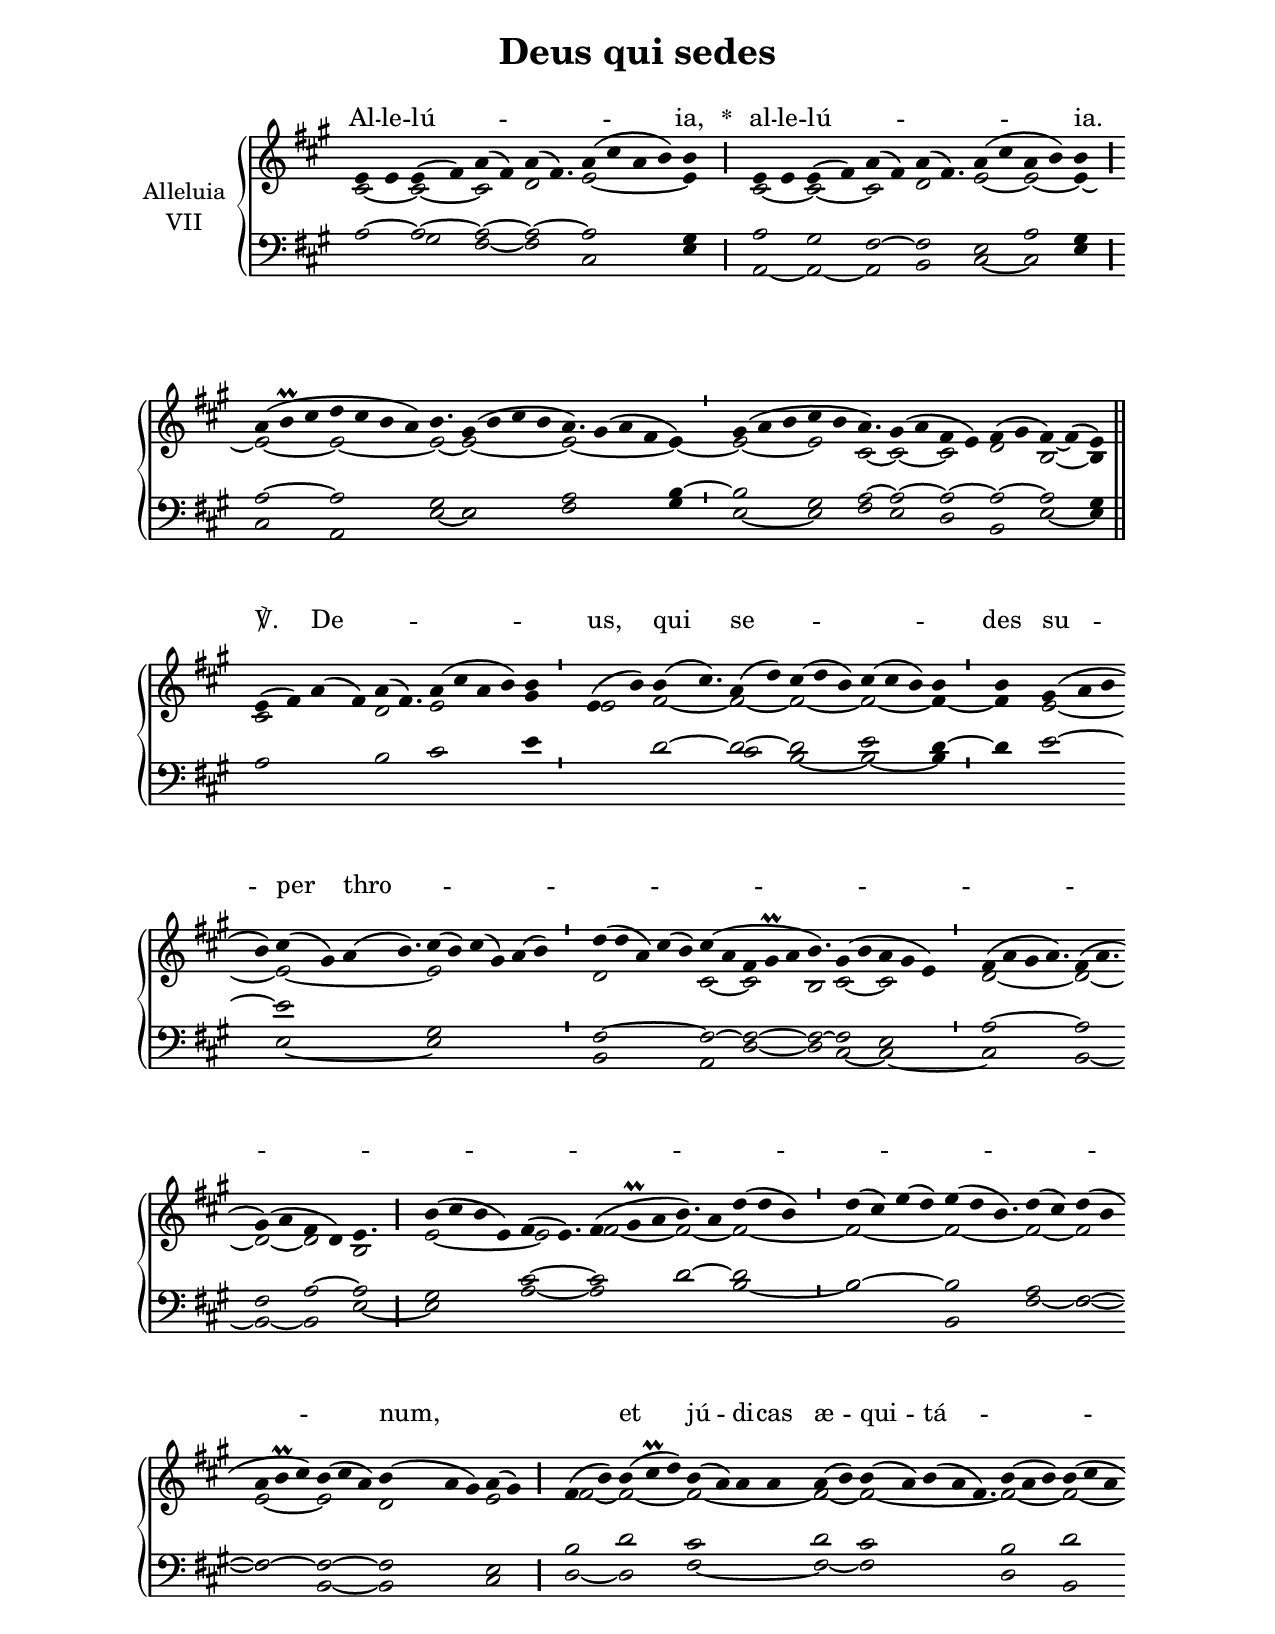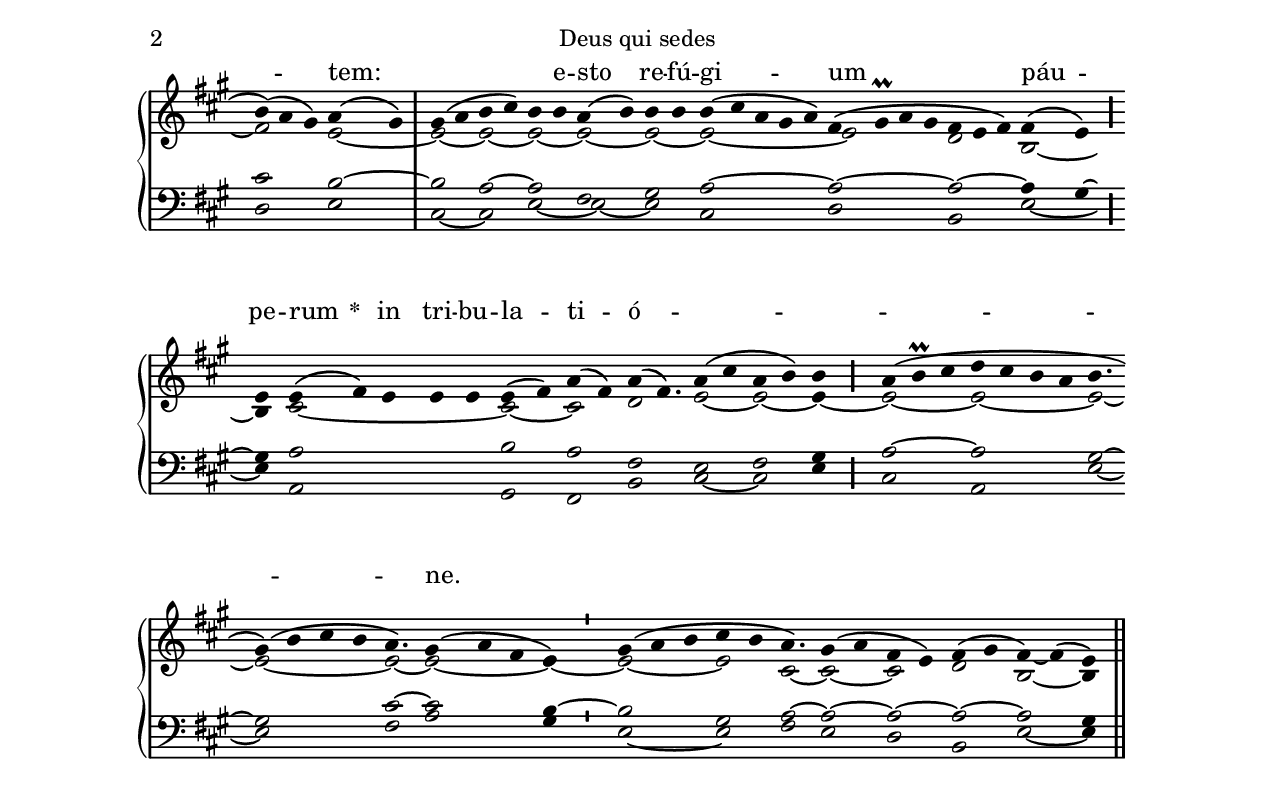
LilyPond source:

\version "2.18"
\include "gregorian.ly"
\include "noh2.ily"


%Page reference: page ii.150
%(volume.page)

global = {
 \key e \mixolydian
 \cadenzaOn 
}

\header {
  title = \markup \center-column {"Deus qui sedes" \vspace #1 }
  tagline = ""
  composer = ""
}

\paper {
 #(include-special-characters)
  oddHeaderMarkup = \markup \fill-line {
    \line {}
    \center-column {
      \on-the-fly #first-page     " "
      \on-the-fly #not-first-page "Deus qui sedes"
    }
    \line { \on-the-fly #print-page-number-check-first \fromproperty #'page:page-number-string }
  }
  evenHeaderMarkup = \markup \fill-line {
    \line { \on-the-fly #print-page-number-check-first \fromproperty #'page:page-number-string }
    \center-column { "Deus qui sedes" }
    \line {}
  }
}

chantText = \lyricmode {
Al -- le -- lú -- _ _ _ ia, 
\set stanza = " * " 
al -- le -- lú -- _ _ _ ia. 
_ _ _ _ _ _ _ ℣. 
De -- _ _ _ us, qui se -- _ _ _ des su -- per thro -- _ _ _ _ _ _ _ _ _ _ _ _ 
_ _ _ _ _ _ _ _ _ num, _ _ 
et jú -- di -- cas æ -- qui -- tá -- _ _ tem: _ _ 
e -- sto re -- fú -- gi -- um páu -- pe -- rum 
\set stanza = " * " 
in tri -- bu -- la -- ti -- ó -- _ _ _ ne. 
_ _ _ _ _ _ _ }

chantMusic = {
\tieDown   e'4 e'4 e'4 ( fis'4) a'4 ( fis'4) a'4 ( fis'4.) a'4 ( cis''4 a'4 b'4) b'4 \divisioMaior
 e'4 e'4 e'4 ( fis'4) a'4 ( fis'4) a'4 ( fis'4.) a'4 ( cis''4 a'4 b'4) b'4 \divisioMaior \forceBreak

 a'4 ( b'\prall cis''4 d''4 cis''4 b'4 a'4) b'4. gis'4 ( b'4 cis''4 b'4 a'4.) gis'4 ( a'4 fis'4 e'4) \divisioMinima
 gis'4 ( a'4 b'4 cis''4 b'4 a'4.) gis'4 ( a'4 fis'4 e'4) fis'4 ( gis'4 fis'4) ~ fis'4 ( e'4) \finalis \forceBreak

 e'4 ( fis'4) a'4 ( fis'4) a'4 ( fis'4.) a'4 ( cis''4 a'4 b'4) b'4 \divisioMinima
 e'4 ( b'4) b'4 ( cis''4.) a'4 ( d''4) cis''4 ( d''4 b'4) cis''4 ( cis''4 b'4) b'4 \divisioMinima
 b'4 gis'4 ( a'4 b'4 \forceBreak
) b'4 cis''4 ( gis'4) a'4 ( b'4.) cis''4 ( b'4) cis''4 ( gis'4) a'4 ( b'4) \divisioMinima
 d''4 ( d''4 a'4) cis''4 ( b'4) cis''4 ( a'4 fis'4 gis'\prall a'4 b'4.) gis'4 ( b'4 a'4 gis'4 e'4) \divisioMinima
 fis'4 ( a'4 gis'4 a'4.) fis'4 ( a'4. \forceBreak
) gis'4 ( a'4 fis'4 d'4) e'4. \divisioMaior
 b'4 ( cis''4 b'4 e'4) fis'4 ( e'4.) fis'4 ( gis'\prall a'4 b'4.) a'4 d''4 ( d''4 b'4) \divisioMinima
 d''4 ( cis''4) e''4 ( d''4) e''4 ( d''4 b'4.) d''4 ( cis''4) d''4 ( b'4 \forceBreak
 a'4 b'\prall cis''4) b'4 ( cis''4 a'4) b'4 ( a'4 gis'4) a'4 ( gis'4) \divisioMaior
 fis'4 ( b'4) b'4 ( cis''\prall d''4) b'4 ( a'4) a'4 a'4 a'4 ( b'4) b'4 ( a'4) b'4 ( a'4 fis'4.) b'4 ( a'4 b'4) b'4 ( cis''4 a'4 \forceBreak
) b'4 ( a'4 gis'4) a'4 ( gis'4) \divisioMaxima
 gis'4 ( a'4 b'4 cis''4) b'4 b'4 a'4 ( b'4) b'4 b'4 b'4 ( cis''4 a'4 gis'4 a'4) fis'4 ( gis'\prall a'4 gis'4 fis'4 e'4 fis'4) fis'4 ( e'4) \divisioMaior \forceBreak

 e'4 e'4 ( fis'4) e'4 e'4 e'4 e'4 ( fis'4) a'4 ( fis'4) a'4 ( fis'4.) a'4 ( cis''4 a'4 b'4) b'4 \divisioMaior
 a'4 ( b'\prall cis''4 d''4 cis''4 b'4 a'4 b'4. \forceBreak
) gis'4 ( b'4 cis''4 b'4 a'4.) gis'4 ( a'4 fis'4 e'4) \divisioMinima
 gis'4 ( a'4 b'4 cis''4 b'4 a'4.) gis'4 ( a'4 fis'4 e'4) fis'4 ( gis'4 fis'4) ~ fis'4 ( e'4) \finalis

}

altoMusic = {
cis'2 ~ cis'2 ~ cis'2 d'2*5/4 e'2*4/2 ~ e'4 \divisioMaior
cis'2 ~ cis'2 ~ cis'2 d'2*5/4 e'2 ~ e'2 ~ e'4 ~ \divisioMaior
e'2*3/2 ~ e'2*4/2 ~ e'2*3/4 ~ e'2*4/2 ~ e'2*9/4 ~ e'4 ~ \divisioMinima
e'2*3/2 ~ e'2 cis'2*3/4 ~ cis'2 ~ cis'2 d'2 b2 ~ b4 \finalis
cis'2*4/2 d'2*5/4 e'2*4/2 gis'4 \divisioMinima
e'2 fis'2*5/4 ~ fis'2 ~ fis'2*3/2 ~ fis'2*3/2 ~ fis'4 ~ \divisioMinima
fis'4 e'2*4/2 ~ e'2*9/4 ~ e'2*6/2 \divisioMinima
d'2*5/2 cis'2 ~ cis'2*3/2 b2*3/4 cis'2 ~ cis'2*3/2 \divisioMinima
d'2*9/4 ~ d'2*5/4 ~ d'2 ~ d'2 b2*3/4 \divisioMaior
e'2*4/2 ~ e'2*5/4 fis'2*3/2 ~ fis'2*5/4 ~ fis'2*3/2 ~ \divisioMinima
fis'2*4/2 ~ fis'2*7/4 ~ fis'2 ~ fis'2 e'2*3/2 ~ e'2*3/2 d'2*3/2 e'2 \divisioMaior
fis'2 ~ fis'2*3/2 ~ fis'2*4/2 ~ fis'2 ~ fis'2*11/4 ~ fis'2*3/2 ~ fis'2*3/2 ~ fis'2*3/2 e'2 ~ \divisioMaxima
e'2 ~ e'2 ~ e'2 ~ e'2 ~ e'2 ~ e'2*5/2 ~ e'2*4/2 d'2*3/2 b2 ~ \divisioMaior
b4 cis'2*5/2 ~ cis'2 ~ cis'2 d'2*5/4 e'2 ~ e'2 ~ e'4 ~ \divisioMaior
e'2*3/2 ~ e'2*4/2 ~ e'2*3/4 ~ e'2*4/2 ~ e'2*3/4 ~ e'2*3/2 ~ e'4 ~ \divisioMinima
e'2*3/2 ~ e'2 cis'2*3/4 ~ cis'2 ~ cis'2 d'2 b2 ~ b4 \finalis
}

tenorMusic = {
a2 ~ a2 ~ a2 ~ a2*5/4 ~ a2*4/2 gis4 \divisioMaior
a2 gis2 fis2 ~ fis2*5/4 e2 a2 gis4 \divisioMaior
a2*3/2 ~ a2*4/2 gis2*3/4 e2*4/2 a2*9/4 b4 ~ \divisioMinima
b2*3/2 gis2 a2*3/4 ~ a2 ~ a2 ~ a2 ~ a2 gis4 \finalis
a2*4/2 b2*5/4 cis'2*4/2 e'4 \divisioMinima
r2 d'2*5/4 ~ d'2 ~ d'2*3/2 e'2*3/2 d'4 ~ \divisioMinima
d'4 e'2*4/2 ~ e'2*9/4 gis2*6/2 \divisioMinima
fis2*5/2 ~ fis2 ~ fis2*3/2 ~ fis2*3/4 ~ fis2 e2*3/2 \divisioMinima
a2*9/4 ~ a2*5/4 fis2 a2 ~ a2*3/4 \divisioMaior
gis2*4/2 cis'2*5/4 ~ cis'2*3/2 d'2*5/4 ~ d'2*3/2 \divisioMinima
b2*4/2 ~ b2*7/4 a2 fis2 ~ fis2*3/2 ~ fis2*3/2 ~ fis2*3/2 e2 \divisioMaior
b2 d'2*3/2 cis'2*4/2 d'2 cis'2*11/4 b2*3/2 d'2*3/2 cis'2*3/2 b2 ~ \divisioMaxima
b2 a2 ~ a2 fis2 gis2 a2*5/2 ~ a2*4/2 ~ a2*3/2 ~ a4 gis4 ~ \divisioMaior
gis4 a2*5/2 b2 a2 fis2*5/4 e2 fis2 gis4 \divisioMaior
a2*3/2 ~ a2*4/2 gis2*3/4 ~ gis2*4/2 cis'2*3/4 ~ cis'2*3/2 b4 ~ \divisioMinima
b2*3/2 gis2 a2*3/4 ~ a2 ~ a2 ~ a2 ~ a2 gis4 \finalis
}

bassMusic = {
r2 gis2 fis2 ~ fis2*5/4 cis2*4/2 e4 \divisioMaior
a,2 ~ a,2 ~ a,2 b,2*5/4 cis2 ~ cis2 e4 \divisioMaior
cis2*3/2 a,2*4/2 e2*3/4 ~ e2*4/2 fis2*9/4 gis4 \divisioMinima
e2*3/2 ~ e2 fis2*3/4 e2 d2 b,2 e2 ~ e4 \finalis
r2*23/4 \divisioMinima
r2*9/4 cis'2 b2*3/2 ~ b2*3/2 ~ b4 \divisioMinima
r2*5/2 e2*9/4 ~ e2*6/2 \divisioMinima
b,2*5/2 a,2 d2*3/2 ~ d2*3/4 cis2 ~ cis2*3/2 ~ \divisioMinima
cis2*9/4 b,2*5/4 ~ b,2 ~ b,2 e2*3/4 ~ \divisioMaior
e2*4/2 a2*5/4 ~ a2*3/2 d'2*5/4 b2*3/2 ~ \divisioMinima
b2*4/2 b,2*7/4 fis2 ~ fis2 ~ fis2*3/2 b,2*3/2 ~ b,2*3/2 cis2 \divisioMaior
d2 ~ d2*3/2 fis2*4/2 ~ fis2 ~ fis2*11/4 d2*3/2 b,2*3/2 d2*3/2 e2 \divisioMaxima
cis2 ~ cis2 e2 ~ e2 ~ e2 cis2*5/2 d2*4/2 b,2*3/2 e2 ~ \divisioMaior
e4 a,2*5/2 gis,2 fis,2 b,2*5/4 cis2 ~ cis2 e4 \divisioMaior
cis2*3/2 a,2*4/2 e2*3/4 ~ e2*4/2 fis2*3/4 a2*3/2 gis4 \divisioMinima
e2*3/2 ~ e2 fis2*3/4 e2 d2 b,2 e2 ~ e4 \finalis
}

voiceLines = {
\voiceLineStyle


}

\score{
  <<
    \new GrandStaff <<
      \set GrandStaff.autoBeaming = ##f
      \set GrandStaff.instrumentName = \markup \center-column {
        "Alleluia"
        "VII"
      }
      \new Staff = up <<
        \new Voice = "chant" {
          \voiceOne \global \chantMusic
        }
        \new Voice {
          \voiceTwo \global \altoMusic
        }
      >>

      \new Staff = down <<
        \clef bass
        \new Voice {
          \voiceOne \global \tenorMusic
        }
        \new Voice {
          \voiceTwo \global \bassMusic
        }
	\new Voice {
        \voiceThree \global \voiceLines
        }
      >>
    >>
    \new Lyrics \lyricsto chant {
      \chantText
    }
  >>
  \layout{
  }
  \midi{
    \tempo 4 = 125
  }
}
